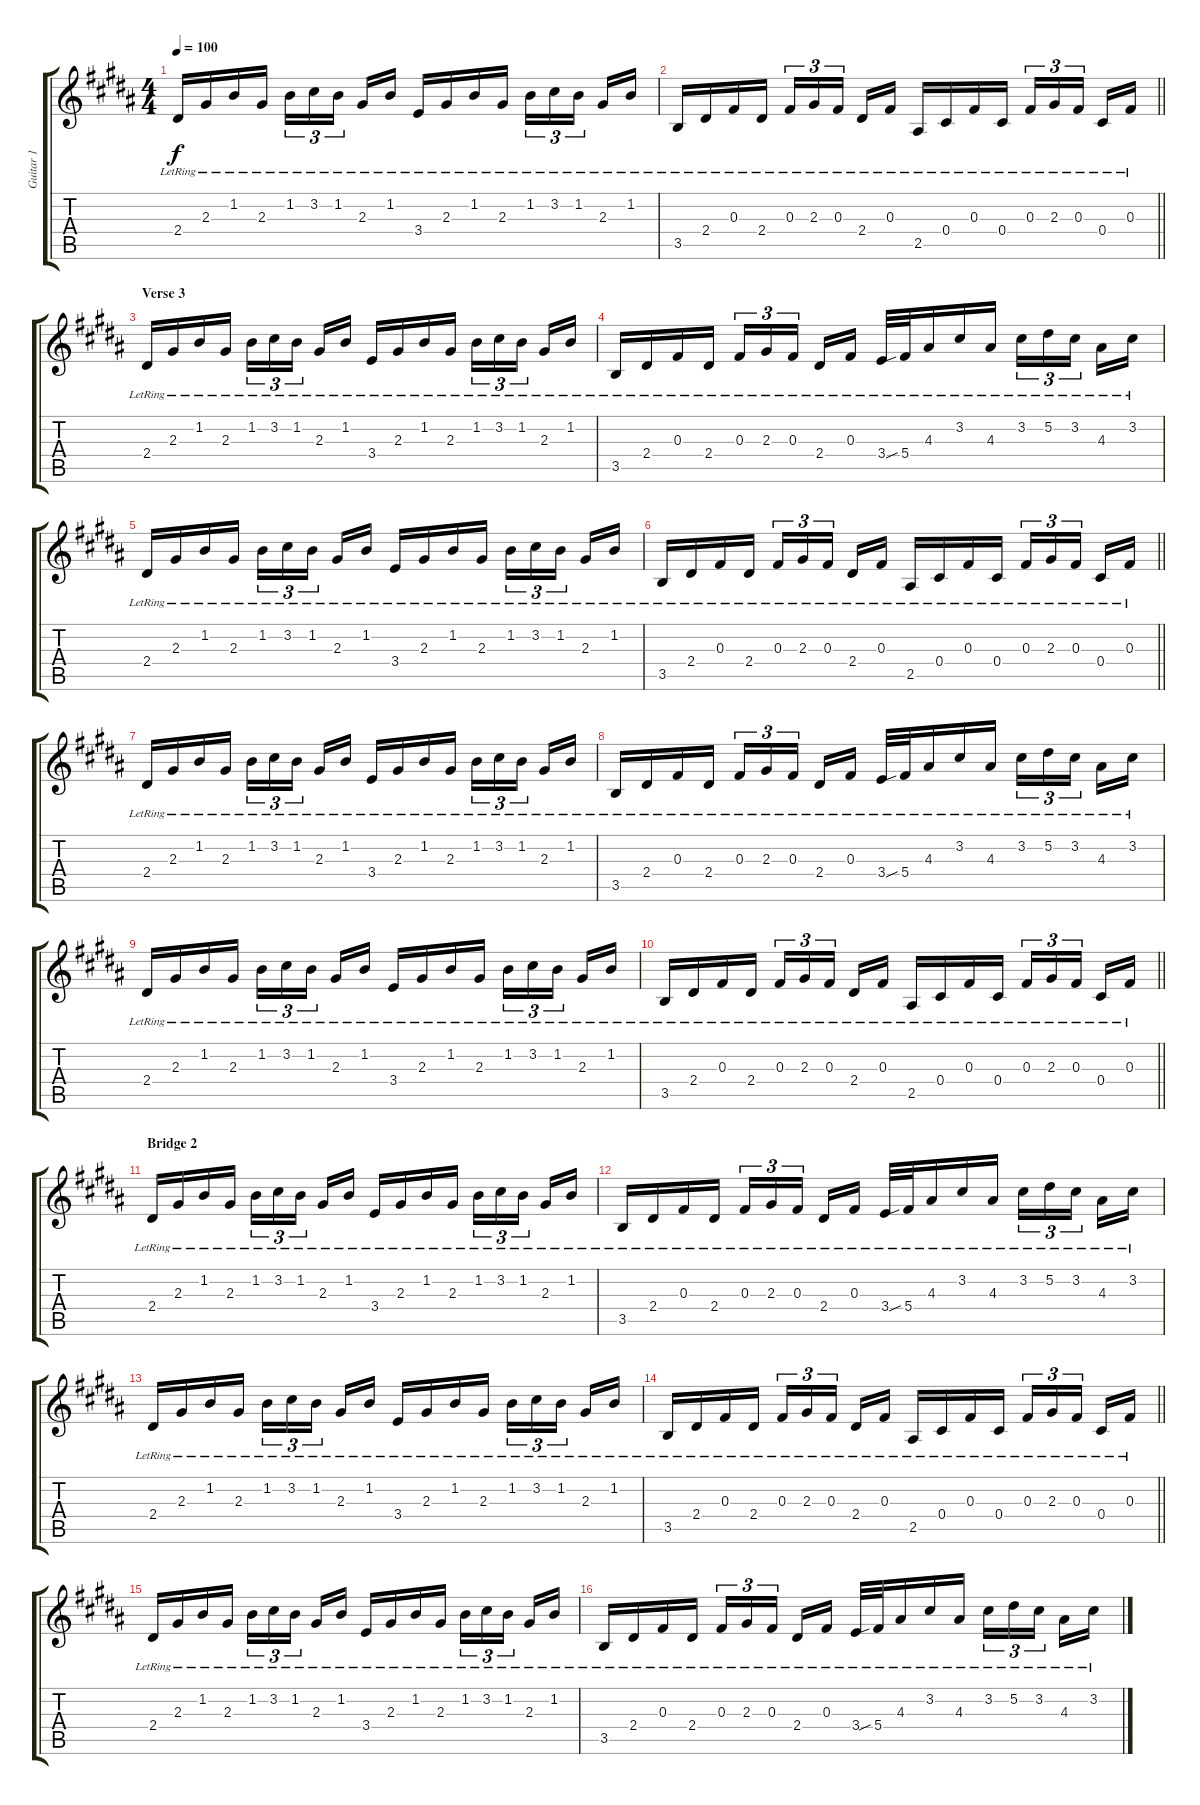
\track ("Guitar 1" "Guitar 1") {instrument acousticguitarnylon}
\staff {score tabs}
\tuning (Eb4 Bb3 Gb3 Db3 Ab2 Eb2) {hide}
\ts (4 4)
\tempo 100
\clef g2
\ks b
2.4{lr}.16{dy f} 2.3{lr}.16 1.2{lr}.16 2.3{lr}.16 1.2{lr}.16{tu (3 2)} 3.2{lr}.16{tu (3 2)} 1.2{lr}.16{tu (3 2) beam splitsecondary} 2.3{lr}.16 1.2{lr}.16 3.4{lr}.16 2.3{lr}.16 1.2{lr}.16 2.3{lr}.16 1.2{lr}.16{tu (3 2)} 3.2{lr}.16{tu (3 2)} 1.2{lr}.16{tu (3 2) beam splitsecondary} 2.3{lr}.16 1.2{lr}.16 |
\barLineRight lightlight
3.5{lr}.16 2.4{lr}.16 0.3{lr}.16 2.4{lr}.16 0.3{lr}.16{tu (3 2)} 2.3{lr}.16{tu (3 2)} 0.3{lr}.16{tu (3 2) beam splitsecondary} 2.4{lr}.16 0.3{lr}.16 2.5{lr}.16 0.4{lr}.16 0.3{lr}.16 0.4{lr}.16 0.3{lr}.16{tu (3 2)} 2.3{lr}.16{tu (3 2)} 0.3{lr}.16{tu (3 2) beam splitsecondary} 0.4{lr}.16 0.3{lr}.16 |
\section ("" "Verse 3")
2.4{lr}.16 2.3{lr}.16 1.2{lr}.16 2.3{lr}.16 1.2{lr}.16{tu (3 2)} 3.2{lr}.16{tu (3 2)} 1.2{lr}.16{tu (3 2) beam splitsecondary} 2.3{lr}.16 1.2{lr}.16 3.4{lr}.16 2.3{lr}.16 1.2{lr}.16 2.3{lr}.16 1.2{lr}.16{tu (3 2)} 3.2{lr}.16{tu (3 2)} 1.2{lr}.16{tu (3 2) beam splitsecondary} 2.3{lr}.16 1.2{lr}.16 |
3.5{lr}.16 2.4{lr}.16 0.3{lr}.16 2.4{lr}.16 0.3{lr}.16{tu (3 2)} 2.3{lr}.16{tu (3 2)} 0.3{lr}.16{tu (3 2) beam splitsecondary} 2.4{lr}.16 0.3{lr}.16 3.4{lr}.32 5.4{sib lr}.32 4.3{lr}.16 3.2{lr}.16 4.3{lr}.16 3.2{lr}.16{tu (3 2)} 5.2{lr}.16{tu (3 2)} 3.2{lr}.16{tu (3 2) beam splitsecondary} 4.3{lr}.16 3.2{lr}.16 |
2.4{lr}.16 2.3{lr}.16 1.2{lr}.16 2.3{lr}.16 1.2{lr}.16{tu (3 2)} 3.2{lr}.16{tu (3 2)} 1.2{lr}.16{tu (3 2) beam splitsecondary} 2.3{lr}.16 1.2{lr}.16 3.4{lr}.16 2.3{lr}.16 1.2{lr}.16 2.3{lr}.16 1.2{lr}.16{tu (3 2)} 3.2{lr}.16{tu (3 2)} 1.2{lr}.16{tu (3 2) beam splitsecondary} 2.3{lr}.16 1.2{lr}.16 |
\barLineRight lightlight
3.5{lr}.16 2.4{lr}.16 0.3{lr}.16 2.4{lr}.16 0.3{lr}.16{tu (3 2)} 2.3{lr}.16{tu (3 2)} 0.3{lr}.16{tu (3 2) beam splitsecondary} 2.4{lr}.16 0.3{lr}.16 2.5{lr}.16 0.4{lr}.16 0.3{lr}.16 0.4{lr}.16 0.3{lr}.16{tu (3 2)} 2.3{lr}.16{tu (3 2)} 0.3{lr}.16{tu (3 2) beam splitsecondary} 0.4{lr}.16 0.3{lr}.16 |
2.4{lr}.16 2.3{lr}.16 1.2{lr}.16 2.3{lr}.16 1.2{lr}.16{tu (3 2)} 3.2{lr}.16{tu (3 2)} 1.2{lr}.16{tu (3 2) beam splitsecondary} 2.3{lr}.16 1.2{lr}.16 3.4{lr}.16 2.3{lr}.16 1.2{lr}.16 2.3{lr}.16 1.2{lr}.16{tu (3 2)} 3.2{lr}.16{tu (3 2)} 1.2{lr}.16{tu (3 2) beam splitsecondary} 2.3{lr}.16 1.2{lr}.16 |
3.5{lr}.16 2.4{lr}.16 0.3{lr}.16 2.4{lr}.16 0.3{lr}.16{tu (3 2)} 2.3{lr}.16{tu (3 2)} 0.3{lr}.16{tu (3 2) beam splitsecondary} 2.4{lr}.16 0.3{lr}.16 3.4{lr}.32 5.4{sib lr}.32 4.3{lr}.16 3.2{lr}.16 4.3{lr}.16 3.2{lr}.16{tu (3 2)} 5.2{lr}.16{tu (3 2)} 3.2{lr}.16{tu (3 2) beam splitsecondary} 4.3{lr}.16 3.2{lr}.16 |
2.4{lr}.16 2.3{lr}.16 1.2{lr}.16 2.3{lr}.16 1.2{lr}.16{tu (3 2)} 3.2{lr}.16{tu (3 2)} 1.2{lr}.16{tu (3 2) beam splitsecondary} 2.3{lr}.16 1.2{lr}.16 3.4{lr}.16 2.3{lr}.16 1.2{lr}.16 2.3{lr}.16 1.2{lr}.16{tu (3 2)} 3.2{lr}.16{tu (3 2)} 1.2{lr}.16{tu (3 2) beam splitsecondary} 2.3{lr}.16 1.2{lr}.16 |
\barLineRight lightlight
3.5{lr}.16 2.4{lr}.16 0.3{lr}.16 2.4{lr}.16 0.3{lr}.16{tu (3 2)} 2.3{lr}.16{tu (3 2)} 0.3{lr}.16{tu (3 2) beam splitsecondary} 2.4{lr}.16 0.3{lr}.16 2.5{lr}.16 0.4{lr}.16 0.3{lr}.16 0.4{lr}.16 0.3{lr}.16{tu (3 2)} 2.3{lr}.16{tu (3 2)} 0.3{lr}.16{tu (3 2) beam splitsecondary} 0.4{lr}.16 0.3{lr}.16 |
\section ("" "Bridge 2")
2.4{lr}.16 2.3{lr}.16 1.2{lr}.16 2.3{lr}.16 1.2{lr}.16{tu (3 2)} 3.2{lr}.16{tu (3 2)} 1.2{lr}.16{tu (3 2) beam splitsecondary} 2.3{lr}.16 1.2{lr}.16 3.4{lr}.16 2.3{lr}.16 1.2{lr}.16 2.3{lr}.16 1.2{lr}.16{tu (3 2)} 3.2{lr}.16{tu (3 2)} 1.2{lr}.16{tu (3 2) beam splitsecondary} 2.3{lr}.16 1.2{lr}.16 |
3.5{lr}.16 2.4{lr}.16 0.3{lr}.16 2.4{lr}.16 0.3{lr}.16{tu (3 2)} 2.3{lr}.16{tu (3 2)} 0.3{lr}.16{tu (3 2) beam splitsecondary} 2.4{lr}.16 0.3{lr}.16 3.4{lr}.32 5.4{sib lr}.32 4.3{lr}.16 3.2{lr}.16 4.3{lr}.16 3.2{lr}.16{tu (3 2)} 5.2{lr}.16{tu (3 2)} 3.2{lr}.16{tu (3 2) beam splitsecondary} 4.3{lr}.16 3.2{lr}.16 |
2.4{lr}.16 2.3{lr}.16 1.2{lr}.16 2.3{lr}.16 1.2{lr}.16{tu (3 2)} 3.2{lr}.16{tu (3 2)} 1.2{lr}.16{tu (3 2) beam splitsecondary} 2.3{lr}.16 1.2{lr}.16 3.4{lr}.16 2.3{lr}.16 1.2{lr}.16 2.3{lr}.16 1.2{lr}.16{tu (3 2)} 3.2{lr}.16{tu (3 2)} 1.2{lr}.16{tu (3 2) beam splitsecondary} 2.3{lr}.16 1.2{lr}.16 |
\barLineRight lightlight
3.5{lr}.16 2.4{lr}.16 0.3{lr}.16 2.4{lr}.16 0.3{lr}.16{tu (3 2)} 2.3{lr}.16{tu (3 2)} 0.3{lr}.16{tu (3 2) beam splitsecondary} 2.4{lr}.16 0.3{lr}.16 2.5{lr}.16 0.4{lr}.16 0.3{lr}.16 0.4{lr}.16 0.3{lr}.16{tu (3 2)} 2.3{lr}.16{tu (3 2)} 0.3{lr}.16{tu (3 2) beam splitsecondary} 0.4{lr}.16 0.3{lr}.16 |
2.4{lr}.16 2.3{lr}.16 1.2{lr}.16 2.3{lr}.16 1.2{lr}.16{tu (3 2)} 3.2{lr}.16{tu (3 2)} 1.2{lr}.16{tu (3 2) beam splitsecondary} 2.3{lr}.16 1.2{lr}.16 3.4{lr}.16 2.3{lr}.16 1.2{lr}.16 2.3{lr}.16 1.2{lr}.16{tu (3 2)} 3.2{lr}.16{tu (3 2)} 1.2{lr}.16{tu (3 2) beam splitsecondary} 2.3{lr}.16 1.2{lr}.16 |
3.5{lr}.16 2.4{lr}.16 0.3{lr}.16 2.4{lr}.16 0.3{lr}.16{tu (3 2)} 2.3{lr}.16{tu (3 2)} 0.3{lr}.16{tu (3 2) beam splitsecondary} 2.4{lr}.16 0.3{lr}.16 3.4{lr}.32 5.4{sib lr}.32 4.3{lr}.16 3.2{lr}.16 4.3{lr}.16 3.2{lr}.16{tu (3 2)} 5.2{lr}.16{tu (3 2)} 3.2{lr}.16{tu (3 2) beam splitsecondary} 4.3{lr}.16 3.2{lr}.16
